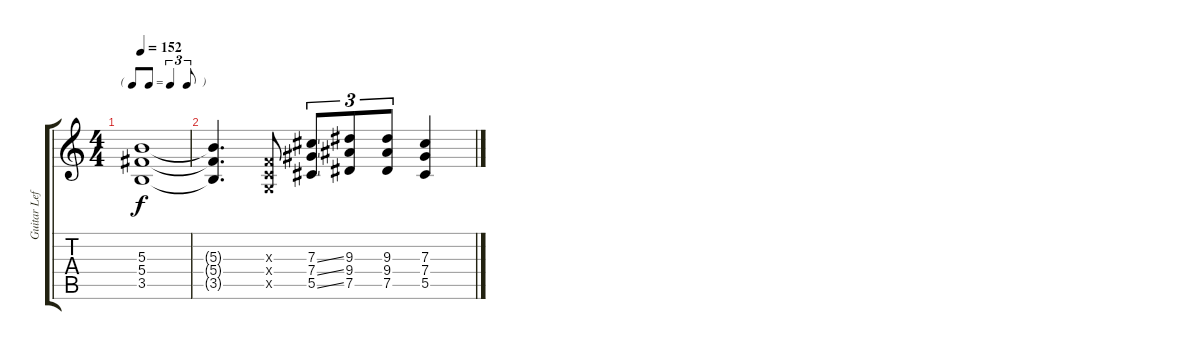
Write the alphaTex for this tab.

\track ("Guitar Left" "Guitar Lef") {instrument overdrivenguitar}
\staff {score tabs}
\tuning (Eb4 Bb3 Gb3 Db3 Ab2 Eb2) {hide}
\ts (4 4)
\tf triplet8th
\tempo 152
\clef g2
\ks c
(5.3 5.4 3.5).1{dy f} |
(5.3{t} 5.4{t} 3.5{t}).4{d} (-1.3{x} -1.4{x} -1.5{x}).8 (7.3{ss} 7.4{ss} 5.5{ss}).8{tu (3 2)} (9.3 9.4 7.5).8{tu (3 2)} (9.3 9.4 7.5).8{tu (3 2)} (7.3 7.4 5.5).4
